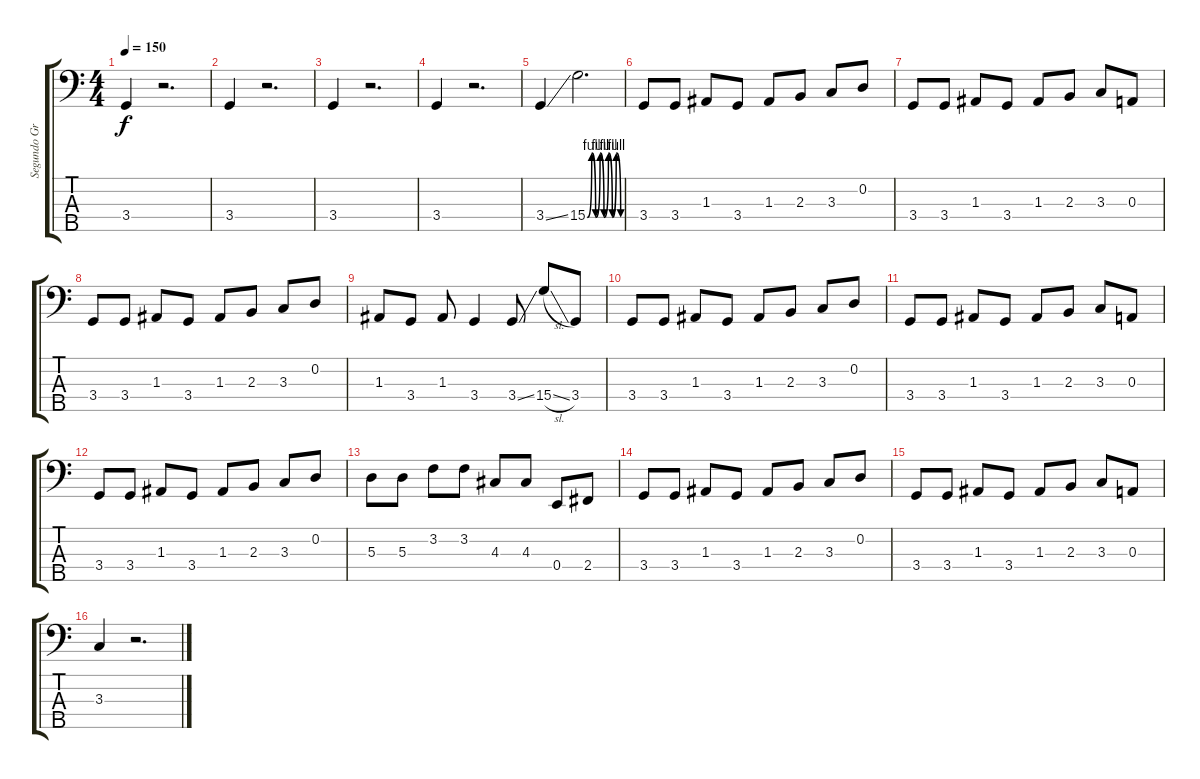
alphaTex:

\track ("Segundo Grandío - Bajo" "Segundo Gr") {instrument electricbassfinger}
\staff {score tabs}
\tuning (G2 D2 A1 E1 B0) {hide}
\ts (4 4)
\tempo 150
\clef f4
\ks c
3.4.4{dy f} r.2{d} |
3.4.4 r.2{d} |
3.4.4 r.2{d} |
3.4.4 r.2{d} |
3.4{ss}.4 15.4{be (custom 0 0 8 4 15 0 23 4 30 0 38 4 45 0 52 4 60 0)}.2{d} |
3.4.8 3.4.8 1.3.8 3.4.8 1.3.8 2.3.8 3.3.8 0.2.8 |
3.4.8 3.4.8 1.3.8 3.4.8 1.3.8 2.3.8 3.3.8 0.3.8 |
3.4.8 3.4.8 1.3.8 3.4.8 1.3.8 2.3.8 3.3.8 0.2.8 |
1.3.8 3.4.8 1.3.8 3.4.4 3.4{ss}.8 15.4{sl}.8 3.4.8 |
3.4.8 3.4.8 1.3.8 3.4.8 1.3.8 2.3.8 3.3.8 0.2.8 |
3.4.8 3.4.8 1.3.8 3.4.8 1.3.8 2.3.8 3.3.8 0.3.8 |
3.4.8 3.4.8 1.3.8 3.4.8 1.3.8 2.3.8 3.3.8 0.2.8 |
5.3.8 5.3.8 3.2.8 3.2.8 4.3.8 4.3.8 0.4.8 2.4.8 |
3.4.8 3.4.8 1.3.8 3.4.8 1.3.8 2.3.8 3.3.8 0.2.8 |
3.4.8 3.4.8 1.3.8 3.4.8 1.3.8 2.3.8 3.3.8 0.3.8 |
3.3.4 r.2{d}
